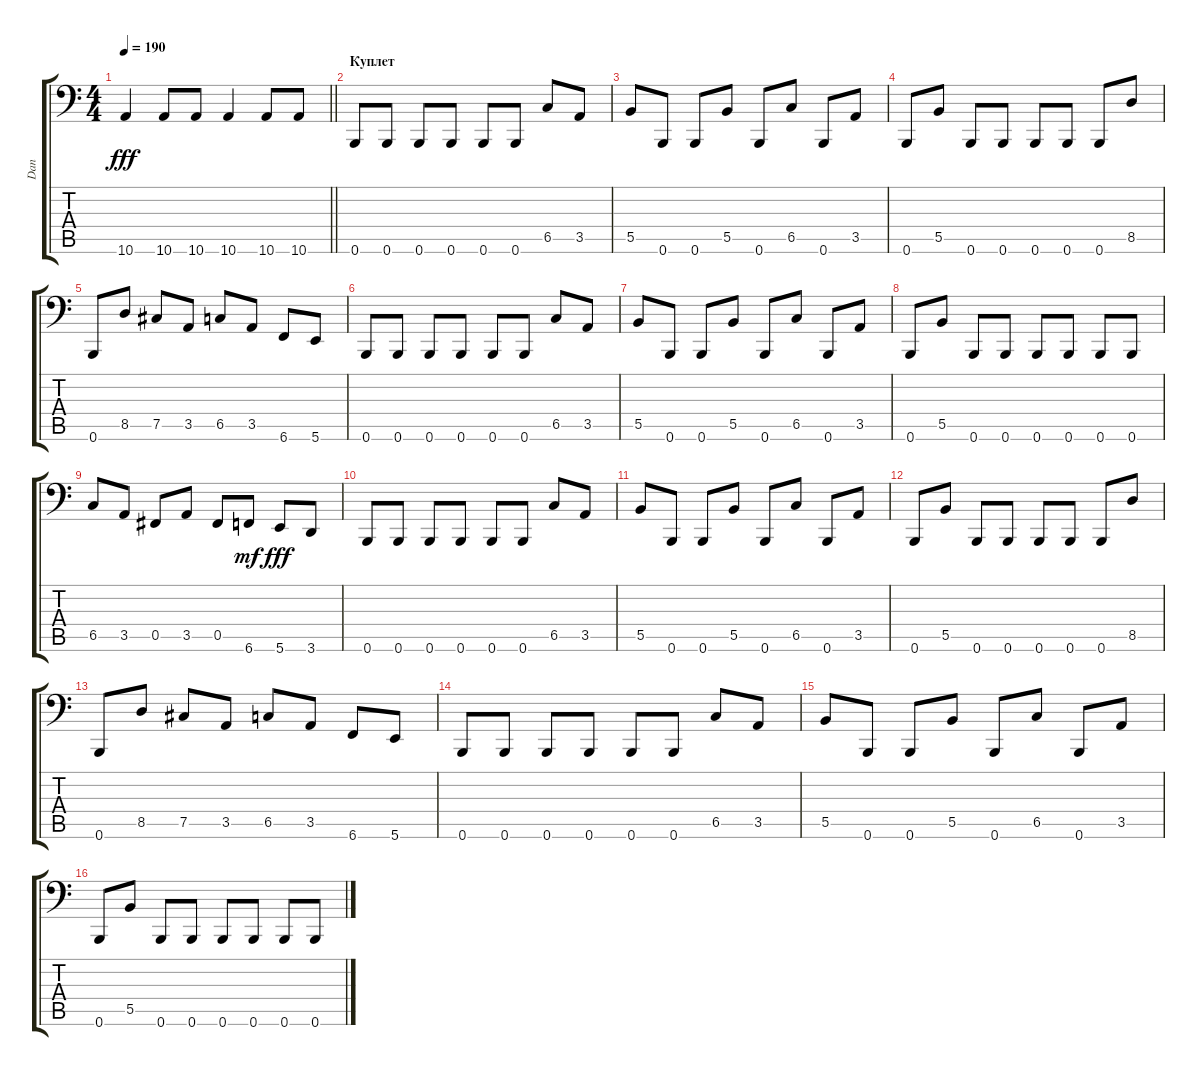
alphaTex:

\track ("Dan" "Dan") {instrument electricbassfinger}
\staff {score tabs}
\tuning (Db3 Ab2 E2 B1 Gb1 B0) {hide}
\ts (4 4)
\tempo 190
\clef f4
\barLineRight lightlight
\ks c
10.6{t}.4{dy fff} 10.6.8 10.6.8 10.6.4 10.6.8 10.6.8 |
\section ("" "Куплет")
0.6.8 0.6.8 0.6.8 0.6.8 0.6.8 0.6.8 6.5.8 3.5.8 |
5.5.8 0.6.8 0.6.8 5.5.8 0.6.8 6.5.8 0.6.8 3.5.8 |
0.6.8 5.5.8 0.6.8 0.6.8 0.6.8 0.6.8 0.6.8 8.5.8 |
0.6.8 8.5.8 7.5.8 3.5.8 6.5.8 3.5.8 6.6.8 5.6.8 |
0.6.8 0.6.8 0.6.8 0.6.8 0.6.8 0.6.8 6.5.8 3.5.8 |
5.5.8 0.6.8 0.6.8 5.5.8 0.6.8 6.5.8 0.6.8 3.5.8 |
0.6.8 5.5.8 0.6.8 0.6.8 0.6.8 0.6.8 0.6.8 0.6.8 |
6.5.8 3.5.8 0.5.8 3.5.8 0.5.8 6.6.8{dy mf} 5.6.8{dy fff} 3.6.8 |
0.6.8 0.6.8 0.6.8 0.6.8 0.6.8 0.6.8 6.5.8 3.5.8 |
5.5.8 0.6.8 0.6.8 5.5.8 0.6.8 6.5.8 0.6.8 3.5.8 |
0.6.8 5.5.8 0.6.8 0.6.8 0.6.8 0.6.8 0.6.8 8.5.8 |
0.6.8 8.5.8 7.5.8 3.5.8 6.5.8 3.5.8 6.6.8 5.6.8 |
0.6.8 0.6.8 0.6.8 0.6.8 0.6.8 0.6.8 6.5.8 3.5.8 |
5.5.8 0.6.8 0.6.8 5.5.8 0.6.8 6.5.8 0.6.8 3.5.8 |
0.6.8 5.5.8 0.6.8 0.6.8 0.6.8 0.6.8 0.6.8 0.6.8
